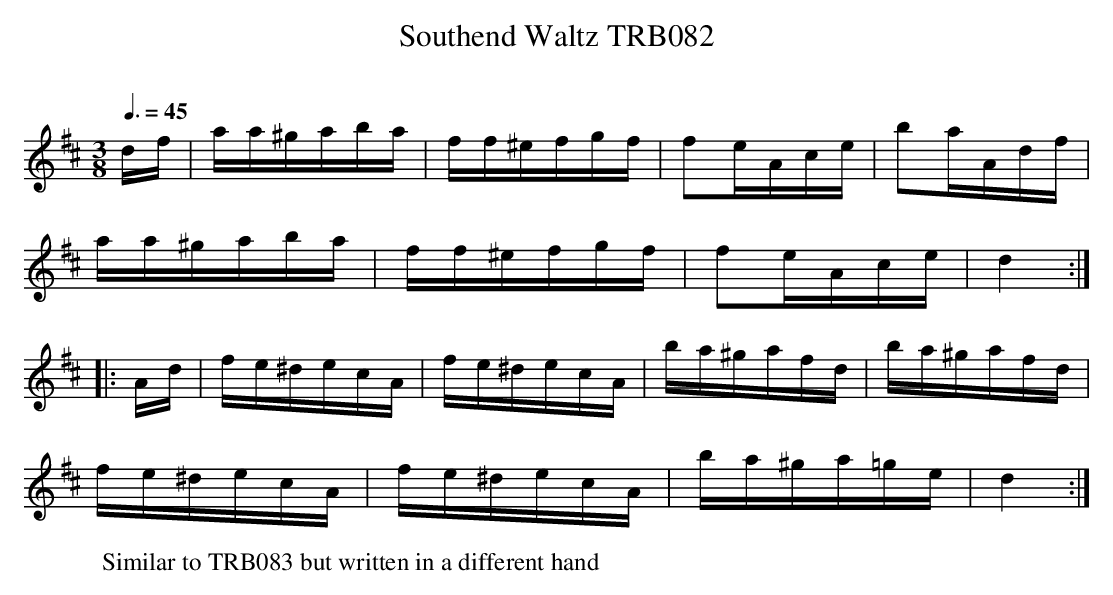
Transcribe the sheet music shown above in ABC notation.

X:1
T:Southend Waltz TRB082
Q:3/8=45
W:Similar to TRB083 but written in a different hand
L:1/16
M:3/8
O:
K:D
df | aa^gaba | ff^efgf | f2eAce | b2aAdf |
aa^gaba | ff^efgf | f2eAce | d4 :|
|:Ad | fe^decA | fe^decA | ba^gafd | ba^gafd |
fe^decA | fe^decA | ba^ga=ge | d4 :|
